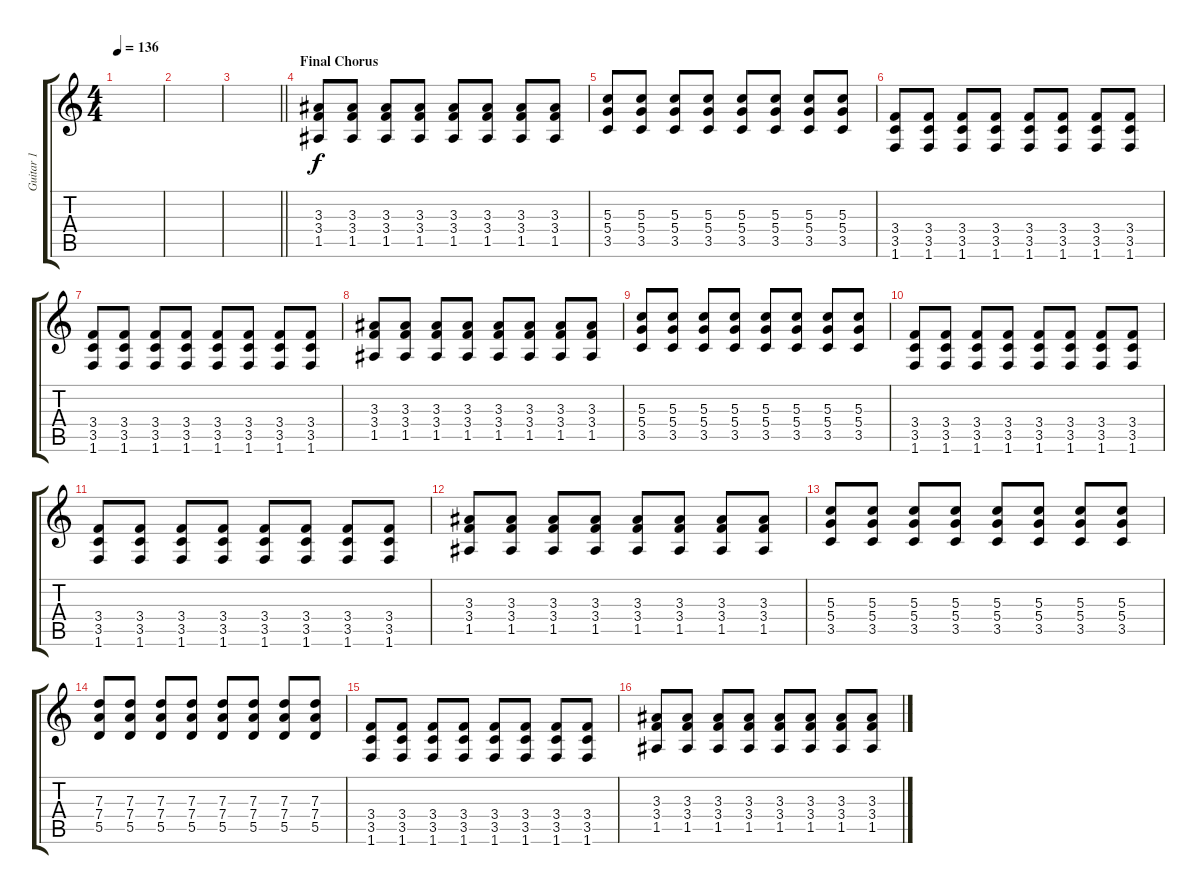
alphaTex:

\track ("Guitar 1" "Guitar 1") {instrument distortionguitar}
\staff {score tabs}
\tuning (E4 B3 G3 D3 A2 E2) {hide}
\ts (4 4)
\tempo 136
\clef g2
\ks c
|
|
\barLineRight lightlight
|
\section ("" "Final Chorus")
(3.3 3.4 1.5).8 (3.3 3.4 1.5).8 (3.3 3.4 1.5).8 (3.3 3.4 1.5).8 (3.3 3.4 1.5).8 (3.3 3.4 1.5).8 (3.3 3.4 1.5).8 (3.3 3.4 1.5).8 |
(5.3 5.4 3.5).8 (5.3 5.4 3.5).8 (5.3 5.4 3.5).8 (5.3 5.4 3.5).8 (5.3 5.4 3.5).8 (5.3 5.4 3.5).8 (5.3 5.4 3.5).8 (5.3 5.4 3.5).8 |
(3.4 3.5 1.6).8 (3.4 3.5 1.6).8 (3.4 3.5 1.6).8 (3.4 3.5 1.6).8 (3.4 3.5 1.6).8 (3.4 3.5 1.6).8 (3.4 3.5 1.6).8 (3.4 3.5 1.6).8 |
(3.4 3.5 1.6).8 (3.4 3.5 1.6).8 (3.4 3.5 1.6).8 (3.4 3.5 1.6).8 (3.4 3.5 1.6).8 (3.4 3.5 1.6).8 (3.4 3.5 1.6).8 (3.4 3.5 1.6).8 |
(3.3 3.4 1.5).8 (3.3 3.4 1.5).8 (3.3 3.4 1.5).8 (3.3 3.4 1.5).8 (3.3 3.4 1.5).8 (3.3 3.4 1.5).8 (3.3 3.4 1.5).8 (3.3 3.4 1.5).8 |
(5.3 5.4 3.5).8 (5.3 5.4 3.5).8 (5.3 5.4 3.5).8 (5.3 5.4 3.5).8 (5.3 5.4 3.5).8 (5.3 5.4 3.5).8 (5.3 5.4 3.5).8 (5.3 5.4 3.5).8 |
(3.4 3.5 1.6).8 (3.4 3.5 1.6).8 (3.4 3.5 1.6).8 (3.4 3.5 1.6).8 (3.4 3.5 1.6).8 (3.4 3.5 1.6).8 (3.4 3.5 1.6).8 (3.4 3.5 1.6).8 |
(3.4 3.5 1.6).8 (3.4 3.5 1.6).8 (3.4 3.5 1.6).8 (3.4 3.5 1.6).8 (3.4 3.5 1.6).8 (3.4 3.5 1.6).8 (3.4 3.5 1.6).8 (3.4 3.5 1.6).8 |
(3.3 3.4 1.5).8 (3.3 3.4 1.5).8 (3.3 3.4 1.5).8 (3.3 3.4 1.5).8 (3.3 3.4 1.5).8 (3.3 3.4 1.5).8 (3.3 3.4 1.5).8 (3.3 3.4 1.5).8 |
(5.3 5.4 3.5).8 (5.3 5.4 3.5).8 (5.3 5.4 3.5).8 (5.3 5.4 3.5).8 (5.3 5.4 3.5).8 (5.3 5.4 3.5).8 (5.3 5.4 3.5).8 (5.3 5.4 3.5).8 |
(7.3 7.4 5.5).8 (7.3 7.4 5.5).8 (7.3 7.4 5.5).8 (7.3 7.4 5.5).8 (7.3 7.4 5.5).8 (7.3 7.4 5.5).8 (7.3 7.4 5.5).8 (7.3 7.4 5.5).8 |
(3.4 3.5 1.6).8 (3.4 3.5 1.6).8 (3.4 3.5 1.6).8 (3.4 3.5 1.6).8 (3.4 3.5 1.6).8 (3.4 3.5 1.6).8 (3.4 3.5 1.6).8 (3.4 3.5 1.6).8 |
(3.3 3.4 1.5).8 (3.3 3.4 1.5).8 (3.3 3.4 1.5).8 (3.3 3.4 1.5).8 (3.3 3.4 1.5).8 (3.3 3.4 1.5).8 (3.3 3.4 1.5).8 (3.3 3.4 1.5).8
